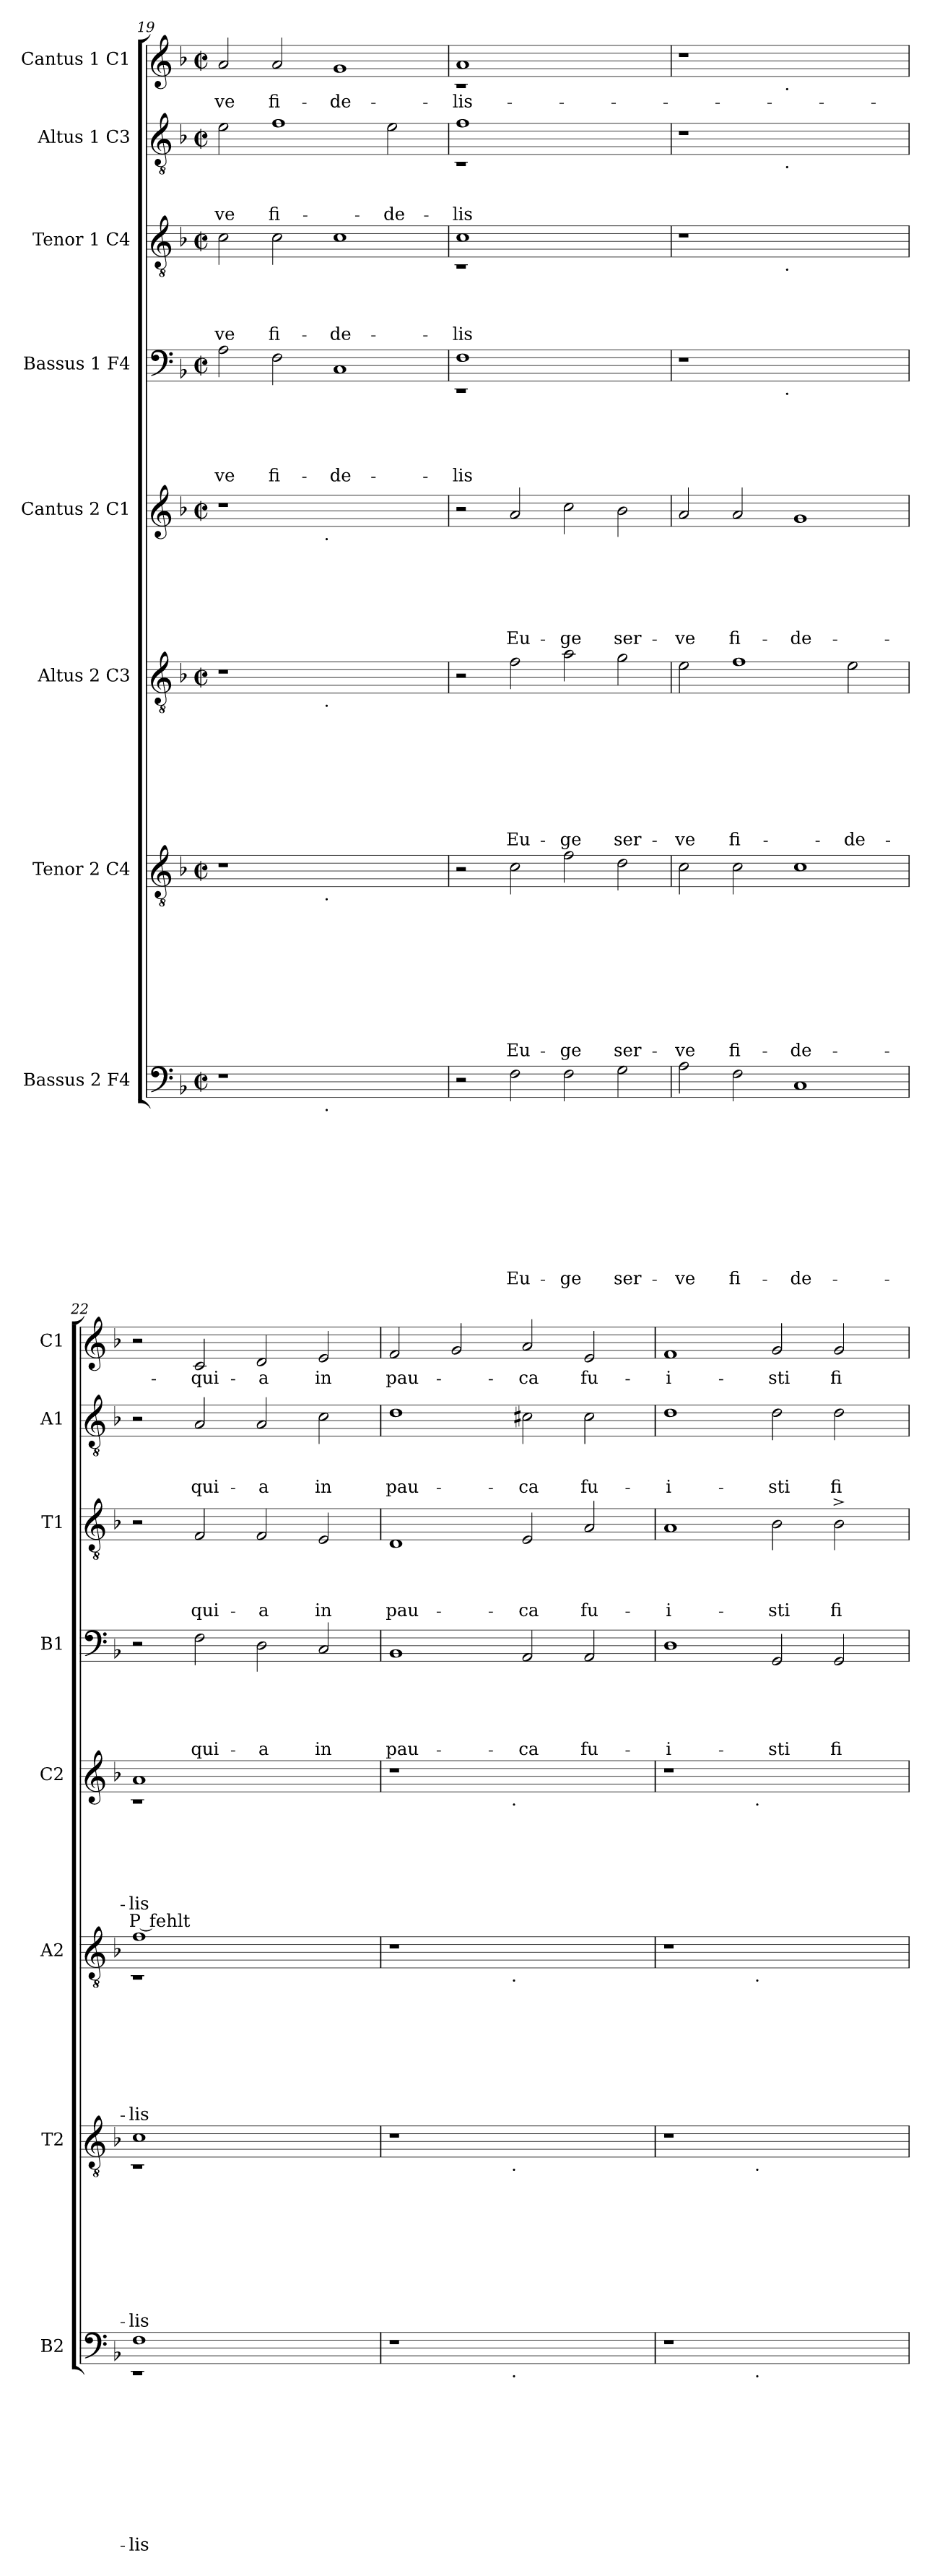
**kern	**text	**text	**text	**text	**text	**text	**text	**text	**text	**text	**kern	**text	**text	**text	**text	**text	**text	**text	**text	**text	**kern	**text	**text	**text	**text	**text	**text	**text	**text	**kern	**text	**text	**text	**text	**text	**text	**text	**kern	**text	**text	**text	**text	**text	**kern	**text	**text	**text	**text	**kern	**text	**text	**text	**kern	**text
*part8	*part8	*part8	*part8	*part8	*part8	*part8	*part8	*part8	*part8	*part8	*part7	*part7	*part7	*part7	*part7	*part7	*part7	*part7	*part7	*part7	*part6	*part6	*part6	*part6	*part6	*part6	*part6	*part6	*part6	*part5	*part5	*part5	*part5	*part5	*part5	*part5	*part5	*part4	*part4	*part4	*part4	*part4	*part4	*part3	*part3	*part3	*part3	*part3	*part2	*part2	*part2	*part2	*part1	*part1
*staff8	*staff8	*staff8	*staff8	*staff8	*staff8	*staff8	*staff8	*staff8	*staff8	*staff8	*staff7	*staff7	*staff7	*staff7	*staff7	*staff7	*staff7	*staff7	*staff7	*staff7	*staff6	*staff6	*staff6	*staff6	*staff6	*staff6	*staff6	*staff6	*staff6	*staff5	*staff5	*staff5	*staff5	*staff5	*staff5	*staff5	*staff5	*staff4	*staff4	*staff4	*staff4	*staff4	*staff4	*staff3	*staff3	*staff3	*staff3	*staff3	*staff2	*staff2	*staff2	*staff2	*staff1	*staff1
*I"Bassus 2 F4	*	*	*	*	*	*	*	*	*	*	*I"Tenor 2 C4	*	*	*	*	*	*	*	*	*	*I"Altus 2 C3	*	*	*	*	*	*	*	*	*I"Cantus 2 C1	*	*	*	*	*	*	*	*I"Bassus 1 F4	*	*	*	*	*	*I"Tenor 1 C4	*	*	*	*	*I"Altus 1 C3	*	*	*	*I"Cantus 1 C1	*
*I'B2	*	*	*	*	*	*	*	*	*	*	*I'T2	*	*	*	*	*	*	*	*	*	*I'A2	*	*	*	*	*	*	*	*	*I'C2	*	*	*	*	*	*	*	*I'B1	*	*	*	*	*	*I'T1	*	*	*	*	*I'A1	*	*	*	*I'C1	*
*clefF4	*	*	*	*	*	*	*	*	*	*	*clefGv2	*	*	*	*	*	*	*	*	*	*clefGv2	*	*	*	*	*	*	*	*	*clefG2	*	*	*	*	*	*	*	*clefF4	*	*	*	*	*	*clefGv2	*	*	*	*	*clefGv2	*	*	*	*clefG2	*
*k[b-]	*	*	*	*	*	*	*	*	*	*	*k[b-]	*	*	*	*	*	*	*	*	*	*k[b-]	*	*	*	*	*	*	*	*	*k[b-]	*	*	*	*	*	*	*	*k[b-]	*	*	*	*	*	*k[b-]	*	*	*	*	*k[b-]	*	*	*	*k[b-]	*
*F:	*	*	*	*	*	*	*	*	*	*	*F:	*	*	*	*	*	*	*	*	*	*F:	*	*	*	*	*	*	*	*	*F:	*	*	*	*	*	*	*	*F:	*	*	*	*	*	*F:	*	*	*	*	*F:	*	*	*	*F:	*
*M2/2	*	*	*	*	*	*	*	*	*	*	*M2/2	*	*	*	*	*	*	*	*	*	*M2/2	*	*	*	*	*	*	*	*	*M2/2	*	*	*	*	*	*	*	*M2/2	*	*	*	*	*	*M2/2	*	*	*	*	*M2/2	*	*	*	*M2/2	*
*met(c|)	*	*	*	*	*	*	*	*	*	*	*met(c|)	*	*	*	*	*	*	*	*	*	*met(c|)	*	*	*	*	*	*	*	*	*met(c|)	*	*	*	*	*	*	*	*met(c|)	*	*	*	*	*	*met(c|)	*	*	*	*	*met(c|)	*	*	*	*met(c|)	*
=19	=19	=19	=19	=19	=19	=19	=19	=19	=19	=19	=19	=19	=19	=19	=19	=19	=19	=19	=19	=19	=19	=19	=19	=19	=19	=19	=19	=19	=19	=19	=19	=19	=19	=19	=19	=19	=19	=19	=19	=19	=19	=19	=19	=19	=19	=19	=19	=19	=19	=19	=19	=19	=19	=19
!	!	!	!	!	!	!	!	!	!	!	!	!	!	!	!	!	!	!	!	!	!	!	!	!	!	!	!	!	!	!	!	!	!	!	!	!	!	!	!	!	!	!	!LO:LY:b	!	!	!	!	!LO:LY:b	!	!	!	!LO:LY:b	!	!LO:LY:b
*^	*	*	*	*	*	*	*	*	*	*	*^	*	*	*	*	*	*	*	*	*	*^	*	*	*	*	*	*	*	*	*^	*	*	*	*	*	*	*	*	*	*	*	*	*	*	*	*	*	*	*	*	*	*	*	*
1r	2ryy	.	.	.	.	.	.	.	.	.	.	1r	2ryy	.	.	.	.	.	.	.	.	.	1r	2ryy	.	.	.	.	.	.	.	.	1r	2ryy	.	.	.	.	.	.	.	2A\	.	.	.	.	-ve	2c\	.	.	.	-ve	2e\	.	.	-ve	2a/	-ve
!	!	!	!	!	!	!	!	!	!	!	!	!	!	!	!	!	!	!	!	!	!	!	!	!	!	!	!	!	!	!	!	!	!	!	!	!	!	!	!	!	!	!	!	!	!	!	!LO:LY:b	!	!	!	!	!LO:LY:b	!	!	!	!LO:LY:b	!	!LO:LY:b
.	4...ryy	.	.	.	.	.	.	.	.	.	.	.	4...ryy	.	.	.	.	.	.	.	.	.	.	4...ryy	.	.	.	.	.	.	.	.	.	4...ryy	.	.	.	.	.	.	.	2F\	.	.	.	.	fi-	2c\	.	.	.	fi-	1f	.	.	fi-	2a/	fi-
!	!	!	!	!	!	!	!	!	!	!	!	!	!	!	!	!	!	!	!	!	!	!	!	!	!	!	!	!	!	!	!	!	!	!LO:TX:b:t=.	!	!	!	!	!	!	!	!	!	!	!	!	!	!	!	!	!	!	!	!	!	!	!	!
!	!	!	!	!	!	!	!	!	!	!	!	!	!	!	!	!	!	!	!	!	!	!	!	!LO:TX:b:t=.	!	!	!	!	!	!	!	!	!	!	!	!	!	!	!	!	!	!	!	!	!	!	!	!	!	!	!	!	!	!	!	!	!	!
!	!	!	!	!	!	!	!	!	!	!	!	!	!LO:TX:b:t=.	!	!	!	!	!	!	!	!	!	!	!	!	!	!	!	!	!	!	!	!	!	!	!	!	!	!	!	!	!	!	!	!	!	!	!	!	!	!	!	!	!	!	!	!	!
!	!LO:TX:b:t=.	!	!	!	!	!	!	!	!	!	!	!	!	!	!	!	!	!	!	!	!	!	!	!	!	!	!	!	!	!	!	!	!	!	!	!	!	!	!	!	!	!	!	!	!	!	!	!	!	!	!	!	!	!	!	!	!	!
.	1ryy	.	.	.	.	.	.	.	.	.	.	.	1ryy	.	.	.	.	.	.	.	.	.	.	1ryy	.	.	.	.	.	.	.	.	.	1ryy	.	.	.	.	.	.	.	.	.	.	.	.	.	.	.	.	.	.	.	.	.	.	.	.
!	!	!	!	!	!	!	!	!	!	!	!	!	!	!	!	!	!	!	!	!	!	!	!	!	!	!	!	!	!	!	!	!	!	!	!	!	!	!	!	!	!	!	!	!	!	!	!LO:LY:b	!	!	!	!	!LO:LY:b	!	!	!	!	!	!LO:LY:b
1ryy	.	.	.	.	.	.	.	.	.	.	.	1ryy	.	.	.	.	.	.	.	.	.	.	1ryy	.	.	.	.	.	.	.	.	.	1ryy	.	.	.	.	.	.	.	.	1C	.	.	.	.	-de-	1c	.	.	.	-de-	.	.	.	.	1g	-de-
!	!	!	!	!	!	!	!	!	!	!	!	!	!	!	!	!	!	!	!	!	!	!	!	!	!	!	!	!	!	!	!	!	!	!	!	!	!	!	!	!	!	!	!	!	!	!	!	!	!	!	!	!	!	!	!	!LO:LY:b	!	!
.	.	.	.	.	.	.	.	.	.	.	.	.	.	.	.	.	.	.	.	.	.	.	.	.	.	.	.	.	.	.	.	.	.	.	.	.	.	.	.	.	.	.	.	.	.	.	.	.	.	.	.	.	2e\	.	.	-de-	.	.
.	32ryy	.	.	.	.	.	.	.	.	.	.	.	32ryy	.	.	.	.	.	.	.	.	.	.	32ryy	.	.	.	.	.	.	.	.	.	32ryy	.	.	.	.	.	.	.	.	.	.	.	.	.	.	.	.	.	.	.	.	.	.	.	.
=20	=20	=20	=20	=20	=20	=20	=20	=20	=20	=20	=20	=20	=20	=20	=20	=20	=20	=20	=20	=20	=20	=20	=20	=20	=20	=20	=20	=20	=20	=20	=20	=20	=20	=20	=20	=20	=20	=20	=20	=20	=20	=20	=20	=20	=20	=20	=20	=20	=20	=20	=20	=20	=20	=20	=20	=20	=20	=20
*	*	*	*	*	*	*	*	*	*	*	*	*	*	*	*	*	*	*	*	*	*	*	*	*	*	*	*	*	*	*	*	*	*	*	*	*	*	*	*	*	*	*^	*	*	*	*	*	*^	*	*	*	*	*^	*	*	*	*^	*
!	!	!	!	!	!	!	!	!	!	!	!	!	!	!	!	!	!	!	!	!	!	!	!	!	!	!	!	!	!	!	!	!	!	!	!	!	!	!	!	!	!	!	!LO:N:vis=1	!	!	!	!	!LO:LY:b	!	!LO:N:vis=1	!	!	!	!LO:LY:b	!	!LO:N:vis=1	!	!	!LO:LY:b	!	!LO:N:vis=1	!LO:LY:b
*v	*v	*	*	*	*	*	*	*	*	*	*	*	*	*	*	*	*	*	*	*	*	*	*v	*v	*	*	*	*	*	*	*	*	*v	*v	*	*	*	*	*	*	*	*	*	*	*	*	*	*	*	*	*	*	*	*	*	*	*	*	*	*	*	*
*	*	*	*	*	*	*	*	*	*	*	*v	*v	*	*	*	*	*	*	*	*	*	*	*	*	*	*	*	*	*	*	*	*	*	*	*	*	*	*	*	*	*	*	*	*	*	*	*	*	*	*	*	*	*	*	*	*	*	*	*
2r	.	.	.	.	.	.	.	.	.	.	2r	.	.	.	.	.	.	.	.	.	2r	.	.	.	.	.	.	.	.	2r	.	.	.	.	.	.	.	1F	0rEE	.	.	.	.	-lis	1c	0rC	.	.	.	-lis	1f	0rC	.	.	-lis	1a	0rc	-lis-
!	!	!	!	!	!	!	!	!	!	!LO:LY:b	!	!	!	!	!	!	!	!	!	!LO:LY:b	!	!	!	!	!	!	!	!	!LO:LY:b	!	!	!	!	!	!	!LO:LY:b	!	!	!	!	!	!	!	!	!	!	!	!	!	!	!	!	!	!	!	!	!	!
2F\	.	.	.	.	.	.	.	.	.	Eu-	2c\	.	.	.	.	.	.	.	.	Eu-	2f\	.	.	.	.	.	.	.	Eu-	2a/	.	.	.	.	.	Eu-	.	.	.	.	.	.	.	.	.	.	.	.	.	.	.	.	.	.	.	.	.	.
!	!	!	!	!	!	!	!	!	!	!LO:LY:b:rj	!	!	!	!	!	!	!	!	!	!LO:LY:b:rj	!	!	!	!	!	!	!	!	!LO:LY:b:rj	!	!	!	!	!	!	!LO:LY:b:rj	!	!	!	!	!	!	!	!	!	!	!	!	!	!	!	!	!	!	!	!	!	!
2F\	.	.	.	.	.	.	.	.	.	-ge	2f\	.	.	.	.	.	.	.	.	-ge	2a\	.	.	.	.	.	.	.	-ge	2cc\	.	.	.	.	.	-ge	.	1ryy	.	.	.	.	.	.	1ryy	.	.	.	.	.	1ryy	.	.	.	.	1ryy	.	.
!	!	!	!	!	!	!	!	!	!	!LO:LY:b	!	!	!	!	!	!	!	!	!	!LO:LY:b	!	!	!	!	!	!	!	!	!LO:LY:b	!	!	!	!	!	!	!LO:LY:b	!	!	!	!	!	!	!	!	!	!	!	!	!	!	!	!	!	!	!	!	!	!
2G\	.	.	.	.	.	.	.	.	.	ser-	2d\	.	.	.	.	.	.	.	.	ser-	2g\	.	.	.	.	.	.	.	ser-	2b-\	.	.	.	.	.	ser-	.	.	.	.	.	.	.	.	.	.	.	.	.	.	.	.	.	.	.	.	.	.
=21	=21	=21	=21	=21	=21	=21	=21	=21	=21	=21	=21	=21	=21	=21	=21	=21	=21	=21	=21	=21	=21	=21	=21	=21	=21	=21	=21	=21	=21	=21	=21	=21	=21	=21	=21	=21	=21	=21	=21	=21	=21	=21	=21	=21	=21	=21	=21	=21	=21	=21	=21	=21	=21	=21	=21	=21	=21	=21
!	!	!	!	!	!	!	!	!	!	!LO:LY:b	!	!	!	!	!	!	!	!	!	!LO:LY:b	!	!	!	!	!	!	!	!	!LO:LY:b	!	!	!	!	!	!	!LO:LY:b	!	!	!	!	!	!	!	!	!	!	!	!	!	!	!	!	!	!	!	!	!	!
2A\	.	.	.	.	.	.	.	.	.	-ve	2c\	.	.	.	.	.	.	.	.	-ve	2e\	.	.	.	.	.	.	.	-ve	2a/	.	.	.	.	.	-ve	.	1r	2ryy	.	.	.	.	.	1r	2ryy	.	.	.	.	1r	2ryy	.	.	.	1r	2ryy	.
!	!	!	!	!	!	!	!	!	!	!LO:LY:b	!	!	!	!	!	!	!	!	!	!LO:LY:b	!	!	!	!	!	!	!	!	!LO:LY:b	!	!	!	!	!	!	!LO:LY:b	!	!	!	!	!	!	!	!	!	!	!	!	!	!	!	!	!	!	!	!	!	!
2F\	.	.	.	.	.	.	.	.	.	fi-	2c\	.	.	.	.	.	.	.	.	fi-	1f	.	.	.	.	.	.	.	fi-	2a/	.	.	.	.	.	fi-	.	.	4...ryy	.	.	.	.	.	.	4...ryy	.	.	.	.	.	4...ryy	.	.	.	.	4...ryy	.
!	!	!	!	!	!	!	!	!	!	!	!	!	!	!	!	!	!	!	!	!	!	!	!	!	!	!	!	!	!	!	!	!	!	!	!	!	!	!	!	!	!	!	!	!	!	!	!	!	!	!	!	!	!	!	!	!	!LO:TX:b:t=.	!
!	!	!	!	!	!	!	!	!	!	!	!	!	!	!	!	!	!	!	!	!	!	!	!	!	!	!	!	!	!	!	!	!	!	!	!	!	!	!	!	!	!	!	!	!	!	!	!	!	!	!	!	!LO:TX:b:t=.	!	!	!	!	!	!
!	!	!	!	!	!	!	!	!	!	!	!	!	!	!	!	!	!	!	!	!	!	!	!	!	!	!	!	!	!	!	!	!	!	!	!	!	!	!	!	!	!	!	!	!	!	!LO:TX:b:t=.	!	!	!	!	!	!	!	!	!	!	!	!
!	!	!	!	!	!	!	!	!	!	!	!	!	!	!	!	!	!	!	!	!	!	!	!	!	!	!	!	!	!	!	!	!	!	!	!	!	!	!	!LO:TX:b:t=.	!	!	!	!	!	!	!	!	!	!	!	!	!	!	!	!	!	!	!
.	.	.	.	.	.	.	.	.	.	.	.	.	.	.	.	.	.	.	.	.	.	.	.	.	.	.	.	.	.	.	.	.	.	.	.	.	.	.	1ryy	.	.	.	.	.	.	1ryy	.	.	.	.	.	1ryy	.	.	.	.	1ryy	.
!	!	!	!	!	!	!	!	!	!	!LO:LY:b	!	!	!	!	!	!	!	!	!	!LO:LY:b	!	!	!	!	!	!	!	!	!	!	!	!	!	!	!	!LO:LY:b	!	!	!	!	!	!	!	!	!	!	!	!	!	!	!	!	!	!	!	!	!	!
1C	.	.	.	.	.	.	.	.	.	-de-	1c	.	.	.	.	.	.	.	.	-de-	.	.	.	.	.	.	.	.	.	1g	.	.	.	.	.	-de-	.	1ryy	.	.	.	.	.	.	1ryy	.	.	.	.	.	1ryy	.	.	.	.	1ryy	.	.
!	!	!	!	!	!	!	!	!	!	!	!	!	!	!	!	!	!	!	!	!	!	!	!	!	!	!	!	!	!LO:LY:b	!	!	!	!	!	!	!	!	!	!	!	!	!	!	!	!	!	!	!	!	!	!	!	!	!	!	!	!	!
.	.	.	.	.	.	.	.	.	.	.	.	.	.	.	.	.	.	.	.	.	2e\	.	.	.	.	.	.	.	-de-	.	.	.	.	.	.	.	.	.	.	.	.	.	.	.	.	.	.	.	.	.	.	.	.	.	.	.	.	.
.	.	.	.	.	.	.	.	.	.	.	.	.	.	.	.	.	.	.	.	.	.	.	.	.	.	.	.	.	.	.	.	.	.	.	.	.	.	.	32ryy	.	.	.	.	.	.	32ryy	.	.	.	.	.	32ryy	.	.	.	.	32ryy	.
=22	=22	=22	=22	=22	=22	=22	=22	=22	=22	=22	=22	=22	=22	=22	=22	=22	=22	=22	=22	=22	=22	=22	=22	=22	=22	=22	=22	=22	=22	=22	=22	=22	=22	=22	=22	=22	=22	=22	=22	=22	=22	=22	=22	=22	=22	=22	=22	=22	=22	=22	=22	=22	=22	=22	=22	=22	=22	=22
*^	*	*	*	*	*	*	*	*	*	*	*^	*	*	*	*	*	*	*	*	*	*^	*	*	*	*	*	*	*	*	*^	*	*	*	*	*	*	*	*	*	*	*	*	*	*	*	*	*	*	*	*	*	*	*	*	*	*	*	*
!	!LO:N:vis=1	!	!	!	!	!	!	!	!	!	!LO:LY:b	!	!LO:N:vis=1	!	!	!	!	!	!	!	!	!LO:LY:b	!	!LO:N:vis=1	!	!	!	!	!	!	!	!LO:LY:b	!	!LO:N:vis=1	!	!	!	!	!	!LO:LY:b	!LO:LY:b	!	!	!	!	!	!	!	!	!	!	!	!	!	!	!	!	!	!	!	!	!
*	*	*	*	*	*	*	*	*	*	*	*	*	*	*	*	*	*	*	*	*	*	*	*	*	*	*	*	*	*	*	*	*	*	*	*	*	*	*	*	*	*	*v	*v	*	*	*	*	*	*	*	*	*	*	*	*v	*v	*	*	*	*v	*v	*
*	*	*	*	*	*	*	*	*	*	*	*	*	*	*	*	*	*	*	*	*	*	*	*	*	*	*	*	*	*	*	*	*	*	*	*	*	*	*	*	*	*	*	*	*	*	*	*	*v	*v	*	*	*	*	*	*	*	*	*	*
1F	0rEE	.	.	.	.	.	.	.	.	.	-lis	1c	0rC	.	.	.	.	.	.	.	.	-lis	1f	0rC	.	.	.	.	.	.	.	-lis	1a	0rc	.	.	.	.	.	-lis	P fehlt	2r	.	.	.	.	.	2r	.	.	.	.	2r	.	.	.	2r	.
!	!	!	!	!	!	!	!	!	!	!	!	!	!	!	!	!	!	!	!	!	!	!	!	!	!	!	!	!	!	!	!	!	!	!	!	!	!	!	!	!	!	!	!	!	!	!	!LO:LY:b	!	!	!	!	!LO:LY:b	!	!	!	!LO:LY:b	!	!LO:LY:b
.	.	.	.	.	.	.	.	.	.	.	.	.	.	.	.	.	.	.	.	.	.	.	.	.	.	.	.	.	.	.	.	.	.	.	.	.	.	.	.	.	.	2F\	.	.	.	.	qui-	2F/	.	.	.	qui-	2A/	.	.	qui-	2c/	-qui-
!	!	!	!	!	!	!	!	!	!	!	!	!	!	!	!	!	!	!	!	!	!	!	!	!	!	!	!	!	!	!	!	!	!	!	!	!	!	!	!	!	!	!	!	!	!	!	!LO:LY:b	!	!	!	!	!LO:LY:b	!	!	!	!LO:LY:b	!	!LO:LY:b
1ryy	.	.	.	.	.	.	.	.	.	.	.	1ryy	.	.	.	.	.	.	.	.	.	.	1ryy	.	.	.	.	.	.	.	.	.	1ryy	.	.	.	.	.	.	.	.	2D\	.	.	.	.	-a	2F/	.	.	.	-a	2A/	.	.	-a	2d/	-a
!	!	!	!	!	!	!	!	!	!	!	!	!	!	!	!	!	!	!	!	!	!	!	!	!	!	!	!	!	!	!	!	!	!	!	!	!	!	!	!	!	!	!	!	!	!	!	!LO:LY:b	!	!	!	!	!LO:LY:b	!	!	!	!LO:LY:b	!	!LO:LY:b
.	.	.	.	.	.	.	.	.	.	.	.	.	.	.	.	.	.	.	.	.	.	.	.	.	.	.	.	.	.	.	.	.	.	.	.	.	.	.	.	.	.	2C/	.	.	.	.	in	2E/	.	.	.	in	2c\	.	.	in	2e/	in
=23	=23	=23	=23	=23	=23	=23	=23	=23	=23	=23	=23	=23	=23	=23	=23	=23	=23	=23	=23	=23	=23	=23	=23	=23	=23	=23	=23	=23	=23	=23	=23	=23	=23	=23	=23	=23	=23	=23	=23	=23	=23	=23	=23	=23	=23	=23	=23	=23	=23	=23	=23	=23	=23	=23	=23	=23	=23	=23
!	!	!	!	!	!	!	!	!	!	!	!	!	!	!	!	!	!	!	!	!	!	!	!	!	!	!	!	!	!	!	!	!	!	!	!	!	!	!	!	!	!	!	!	!	!	!	!LO:LY:b	!	!	!	!	!LO:LY:b	!	!	!	!LO:LY:b	!	!LO:LY:b
1r	2ryy	.	.	.	.	.	.	.	.	.	.	1r	2ryy	.	.	.	.	.	.	.	.	.	1r	2ryy	.	.	.	.	.	.	.	.	1r	2ryy	.	.	.	.	.	.	.	1BB-	.	.	.	.	pau-	1D	.	.	.	pau-	1d	.	.	pau-	2f/	pau-
.	4...ryy	.	.	.	.	.	.	.	.	.	.	.	4...ryy	.	.	.	.	.	.	.	.	.	.	4...ryy	.	.	.	.	.	.	.	.	.	4...ryy	.	.	.	.	.	.	.	.	.	.	.	.	.	.	.	.	.	.	.	.	.	.	2g/	.
!	!	!	!	!	!	!	!	!	!	!	!	!	!	!	!	!	!	!	!	!	!	!	!	!	!	!	!	!	!	!	!	!	!	!LO:TX:b:t=.	!	!	!	!	!	!	!	!	!	!	!	!	!	!	!	!	!	!	!	!	!	!	!	!
!	!	!	!	!	!	!	!	!	!	!	!	!	!	!	!	!	!	!	!	!	!	!	!	!LO:TX:b:t=.	!	!	!	!	!	!	!	!	!	!	!	!	!	!	!	!	!	!	!	!	!	!	!	!	!	!	!	!	!	!	!	!	!	!
!	!	!	!	!	!	!	!	!	!	!	!	!	!LO:TX:b:t=.	!	!	!	!	!	!	!	!	!	!	!	!	!	!	!	!	!	!	!	!	!	!	!	!	!	!	!	!	!	!	!	!	!	!	!	!	!	!	!	!	!	!	!	!	!
!	!LO:TX:b:t=.	!	!	!	!	!	!	!	!	!	!	!	!	!	!	!	!	!	!	!	!	!	!	!	!	!	!	!	!	!	!	!	!	!	!	!	!	!	!	!	!	!	!	!	!	!	!	!	!	!	!	!	!	!	!	!	!	!
.	1ryy	.	.	.	.	.	.	.	.	.	.	.	1ryy	.	.	.	.	.	.	.	.	.	.	1ryy	.	.	.	.	.	.	.	.	.	1ryy	.	.	.	.	.	.	.	.	.	.	.	.	.	.	.	.	.	.	.	.	.	.	.	.
!	!	!	!	!	!	!	!	!	!	!	!	!	!	!	!	!	!	!	!	!	!	!	!	!	!	!	!	!	!	!	!	!	!	!	!	!	!	!	!	!	!	!	!	!	!	!	!LO:LY:b	!	!	!	!	!LO:LY:b	!	!	!	!LO:LY:b	!	!LO:LY:b
1ryy	.	.	.	.	.	.	.	.	.	.	.	1ryy	.	.	.	.	.	.	.	.	.	.	1ryy	.	.	.	.	.	.	.	.	.	1ryy	.	.	.	.	.	.	.	.	2AA/	.	.	.	.	-ca	2E/	.	.	.	-ca	2c#X\	.	.	-ca	2a/	-ca
!	!	!	!	!	!	!	!	!	!	!	!	!	!	!	!	!	!	!	!	!	!	!	!	!	!	!	!	!	!	!	!	!	!	!	!	!	!	!	!	!	!	!	!	!	!	!	!LO:LY:b	!	!	!	!	!LO:LY:b	!	!	!	!LO:LY:b	!	!LO:LY:b
.	.	.	.	.	.	.	.	.	.	.	.	.	.	.	.	.	.	.	.	.	.	.	.	.	.	.	.	.	.	.	.	.	.	.	.	.	.	.	.	.	.	2AA/	.	.	.	.	fu-	2A/	.	.	.	fu-	2c#\	.	.	fu-	2e/	fu-
.	32ryy	.	.	.	.	.	.	.	.	.	.	.	32ryy	.	.	.	.	.	.	.	.	.	.	32ryy	.	.	.	.	.	.	.	.	.	32ryy	.	.	.	.	.	.	.	.	.	.	.	.	.	.	.	.	.	.	.	.	.	.	.	.
=24	=24	=24	=24	=24	=24	=24	=24	=24	=24	=24	=24	=24	=24	=24	=24	=24	=24	=24	=24	=24	=24	=24	=24	=24	=24	=24	=24	=24	=24	=24	=24	=24	=24	=24	=24	=24	=24	=24	=24	=24	=24	=24	=24	=24	=24	=24	=24	=24	=24	=24	=24	=24	=24	=24	=24	=24	=24	=24
!	!	!	!	!	!	!	!	!	!	!	!	!	!	!	!	!	!	!	!	!	!	!	!	!	!	!	!	!	!	!	!	!	!	!	!	!	!	!	!	!	!	!	!	!	!	!	!LO:LY:b:rj	!	!	!	!	!LO:LY:b:rj	!	!	!	!LO:LY:b:rj	!	!LO:LY:b:rj
1r	2...ryy	.	.	.	.	.	.	.	.	.	.	1r	2...ryy	.	.	.	.	.	.	.	.	.	1r	2...ryy	.	.	.	.	.	.	.	.	1r	2...ryy	.	.	.	.	.	.	.	1D	.	.	.	.	-i-	1A	.	.	.	-i-	1d	.	.	-i-	1f	-i-
!	!	!	!	!	!	!	!	!	!	!	!	!	!	!	!	!	!	!	!	!	!	!	!	!	!	!	!	!	!	!	!	!	!	!LO:TX:b:t=.	!	!	!	!	!	!	!	!	!	!	!	!	!	!	!	!	!	!	!	!	!	!	!	!
!	!	!	!	!	!	!	!	!	!	!	!	!	!	!	!	!	!	!	!	!	!	!	!	!LO:TX:b:t=.	!	!	!	!	!	!	!	!	!	!	!	!	!	!	!	!	!	!	!	!	!	!	!	!	!	!	!	!	!	!	!	!	!	!
!	!	!	!	!	!	!	!	!	!	!	!	!	!LO:TX:b:t=.	!	!	!	!	!	!	!	!	!	!	!	!	!	!	!	!	!	!	!	!	!	!	!	!	!	!	!	!	!	!	!	!	!	!	!	!	!	!	!	!	!	!	!	!	!
!	!LO:TX:b:t=.	!	!	!	!	!	!	!	!	!	!	!	!	!	!	!	!	!	!	!	!	!	!	!	!	!	!	!	!	!	!	!	!	!	!	!	!	!	!	!	!	!	!	!	!	!	!	!	!	!	!	!	!	!	!	!	!	!
.	1ryy	.	.	.	.	.	.	.	.	.	.	.	1ryy	.	.	.	.	.	.	.	.	.	.	1ryy	.	.	.	.	.	.	.	.	.	1ryy	.	.	.	.	.	.	.	.	.	.	.	.	.	.	.	.	.	.	.	.	.	.	.	.
!	!	!	!	!	!	!	!	!	!	!	!	!	!	!	!	!	!	!	!	!	!	!	!	!	!	!	!	!	!	!	!	!	!	!	!	!	!	!	!	!	!	!	!	!	!	!	!LO:LY:b	!	!	!	!	!LO:LY:b	!	!	!	!LO:LY:b	!	!LO:LY:b
1ryy	.	.	.	.	.	.	.	.	.	.	.	1ryy	.	.	.	.	.	.	.	.	.	.	1ryy	.	.	.	.	.	.	.	.	.	1ryy	.	.	.	.	.	.	.	.	2GG/	.	.	.	.	-sti	2B-\	.	.	.	-sti	2d\	.	.	-sti	2g/	-sti
!	!	!	!	!	!	!	!	!	!	!	!	!	!	!	!	!	!	!	!	!	!	!	!	!	!	!	!	!	!	!	!	!	!	!	!	!	!	!	!	!	!	!	!	!	!	!	!LO:LY:b	!	!	!	!	!LO:LY:b	!	!	!	!LO:LY:b	!	!LO:LY:b
.	.	.	.	.	.	.	.	.	.	.	.	.	.	.	.	.	.	.	.	.	.	.	.	.	.	.	.	.	.	.	.	.	.	.	.	.	.	.	.	.	.	2GG/	.	.	.	.	fi-	2B-^>\	.	.	.	fi-	2d\	.	.	fi-	2g/	fi-
.	16ryy	.	.	.	.	.	.	.	.	.	.	.	16ryy	.	.	.	.	.	.	.	.	.	.	16ryy	.	.	.	.	.	.	.	.	.	16ryy	.	.	.	.	.	.	.	.	.	.	.	.	.	.	.	.	.	.	.	.	.	.	.	.
*v	*v	*	*	*	*	*	*	*	*	*	*	*	*	*	*	*	*	*	*	*	*	*	*v	*v	*	*	*	*	*	*	*	*	*v	*v	*	*	*	*	*	*	*	*	*	*	*	*	*	*	*	*	*	*	*	*	*	*	*	*
*	*	*	*	*	*	*	*	*	*	*	*v	*v	*	*	*	*	*	*	*	*	*	*	*	*	*	*	*	*	*	*	*	*	*	*	*	*	*	*	*	*	*	*	*	*	*	*	*	*	*	*	*	*	*	*	*
=	=	=	=	=	=	=	=	=	=	=	=	=	=	=	=	=	=	=	=	=	=	=	=	=	=	=	=	=	=	=	=	=	=	=	=	=	=	=	=	=	=	=	=	=	=	=	=	=	=	=	=	=	=	=
*-	*-	*-	*-	*-	*-	*-	*-	*-	*-	*-	*-	*-	*-	*-	*-	*-	*-	*-	*-	*-	*-	*-	*-	*-	*-	*-	*-	*-	*-	*-	*-	*-	*-	*-	*-	*-	*-	*-	*-	*-	*-	*-	*-	*-	*-	*-	*-	*-	*-	*-	*-	*-	*-	*-
